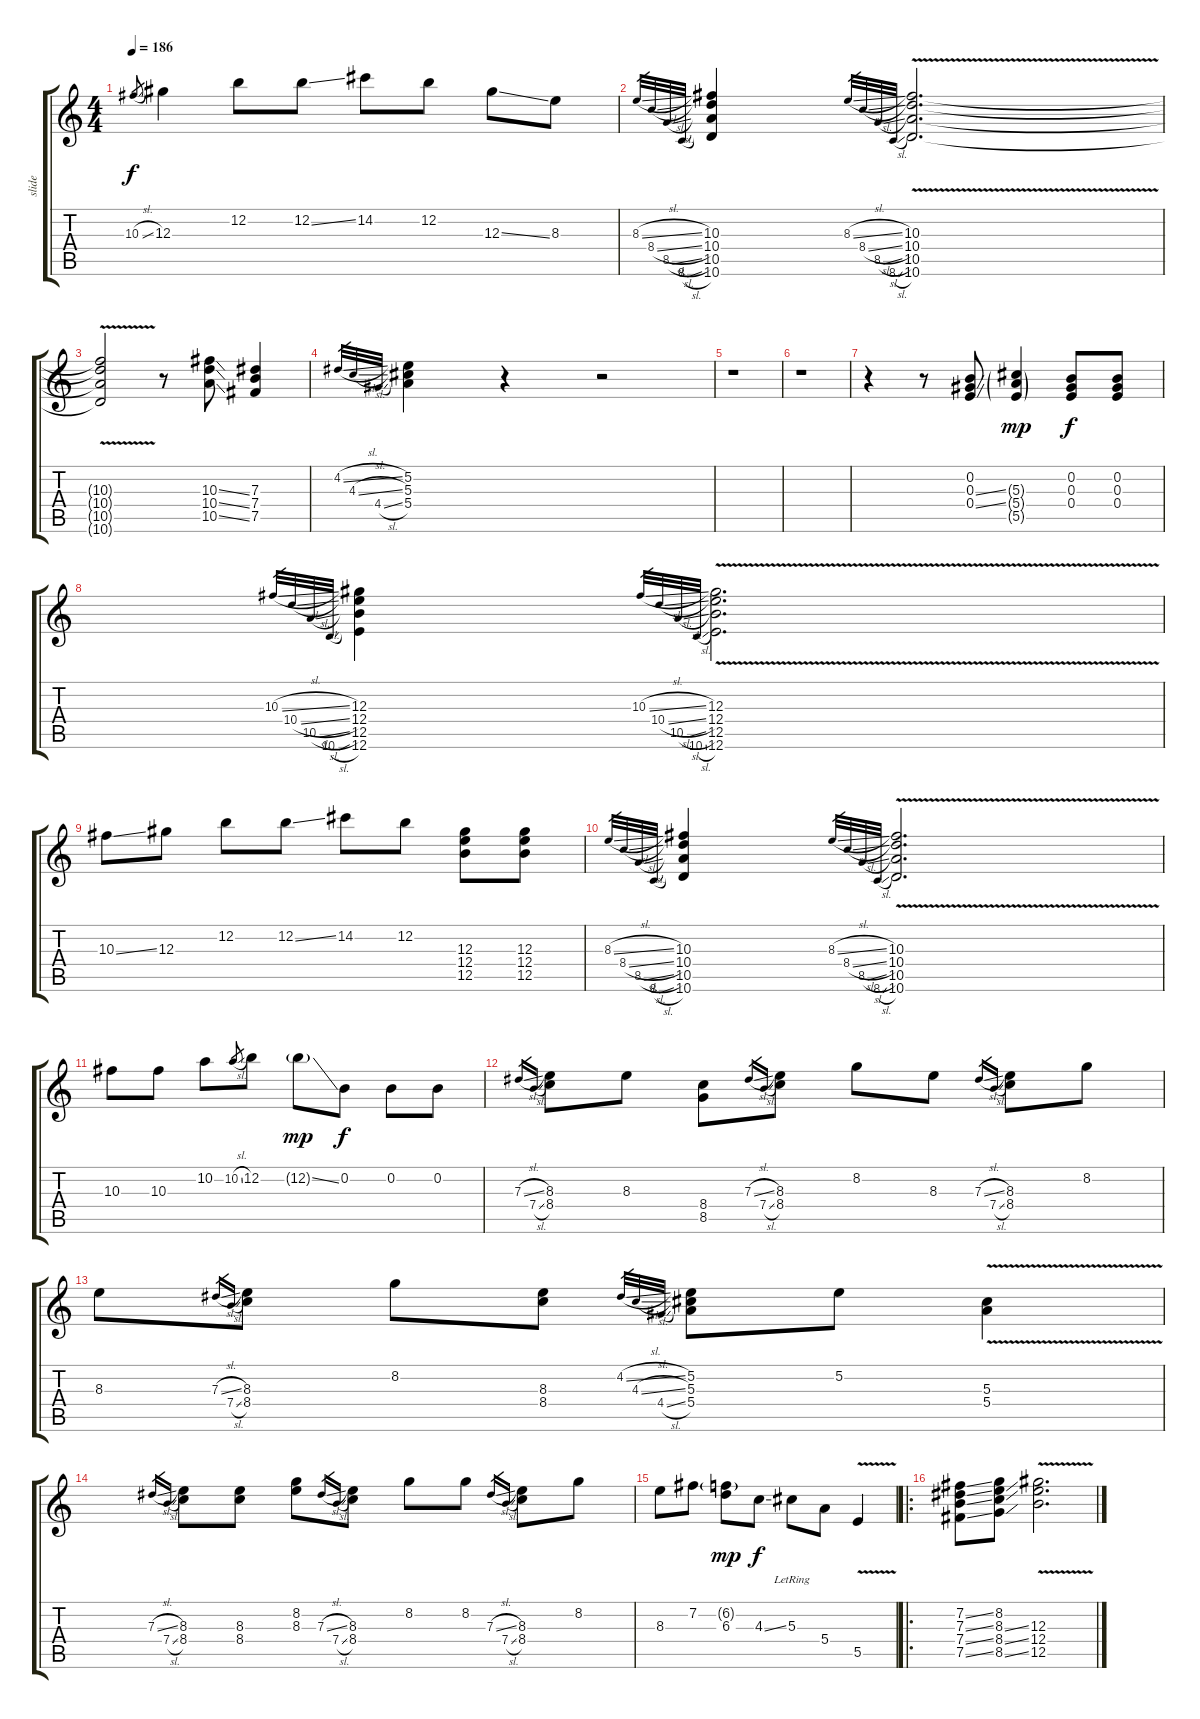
\track ("slide" "slide") {instrument acousticguitarsteel}
\staff {score tabs}
\tuning (E4 B3 Ab3 E3 B2 E2) {hide}
\ts (4 4)
\tempo 186
\clef g2
\ks c
10.3{sl}.8{gr dy f} 12.3.4 12.2.8 12.2{ss}.8 14.2.8 12.2.8 12.3{ss}.8 8.3.8 |
8.3{sl}.32{gr} 8.4{sl}.32{gr} 8.5{sl}.32{gr} 8.6{sl}.32{gr} (10.3 10.4 10.5 10.6).4 8.3{sl}.32{gr} 8.4{sl}.32{gr} 8.5{sl}.32{gr} 8.6{sl}.32{gr} (10.3{v} 10.4{v} 10.5{v} 10.6{v}).2{d} |
(10.3{t} 10.4{t} 10.5{t} 10.6{t}).2 r.8 (10.3{ss} 10.4{ss} 10.5{ss}).8 (7.3 7.4 7.5).4 |
4.2{sl}.32{gr} 4.3{sl}.32{gr} 4.4{sl}.32{gr} (5.2 5.3 5.4).4 r.4 r.2 |
r.1 |
r.1 |
r.4 r.8 (0.2 0.3{ss} 0.4{ss}).8 (5.3{g} 5.4{g} 5.5{g}).4{dy mp} (0.2 0.3 0.4).8{dy f} (0.2 0.3 0.4).8 |
10.3{sl}.32{gr} 10.4{sl}.32{gr} 10.5{sl}.32{gr} 10.6{sl}.32{gr} (12.3 12.4 12.5 12.6).4 10.3{sl}.32{gr} 10.4{sl}.32{gr} 10.5{sl}.32{gr} 10.6{sl}.32{gr} (12.3{v} 12.4{v} 12.5{v} 12.6{v}).2{d} |
10.3{ss}.8 12.3.8 12.2.8 12.2{ss}.8 14.2.8 12.2.8 (12.3 12.4 12.5).8 (12.3 12.4 12.5).8 |
8.3{sl}.32{gr} 8.4{sl}.32{gr} 8.5{sl}.32{gr} 8.6{sl}.32{gr} (10.3 10.4 10.5 10.6).4 8.3{sl}.32{gr} 8.4{sl}.32{gr} 8.5{sl}.32{gr} 8.6{sl}.32{gr} (10.3{v} 10.4{v} 10.5{v} 10.6{v}).2{d} |
10.3.8 10.3.8 10.2.8 10.2{sl}.8{gr} 12.2.8 12.2{ss g}.8{dy mp} 0.2.8{dy f} 0.2.8 0.2.8 |
7.3{sl}.16{gr} 7.4{sl}.16{gr} (8.3 8.4).8 8.3.8 (8.4 8.5).8 7.3{sl}.16{gr} 7.4{sl}.16{gr} (8.3 8.4).8 8.2.8 8.3.8 7.3{sl}.16{gr} 7.4{sl}.16{gr} (8.3 8.4).8 8.2.8 |
8.3.8 7.3{sl}.16{gr} 7.4{sl}.16{gr} (8.3 8.4).8 8.2.8 (8.3 8.4).8 4.2{sl}.32{gr} 4.3{sl}.32{gr} 4.4{sl}.32{gr} (5.2 5.3 5.4).8 5.2.8 (5.3{v} 5.4{v}).4 |
7.3{sl}.16{gr} 7.4{sl}.16{gr} (8.3 8.4).8 (8.3 8.4).8 (8.2 8.3).8 7.3{sl}.16{gr} 7.4{sl}.16{gr} (8.3 8.4).8 8.2.8 8.2.8 7.3{sl}.16{gr} 7.4{sl}.16{gr} (8.3 8.4).8 8.2.8 |
8.3.8 7.2.8 (6.2{g} 6.3).8{dy mp} 4.3{ss}.8{dy f} 5.3{lr}.8 5.4.8 5.5{v}.4 |
\ro
(7.2{ss} 7.3{ss} 7.4{ss} 7.5{ss}).8 (8.2 8.3{ss} 8.4{ss} 8.5{ss}).8 (12.3{v} 12.4{v} 12.5{v}).2{d}
